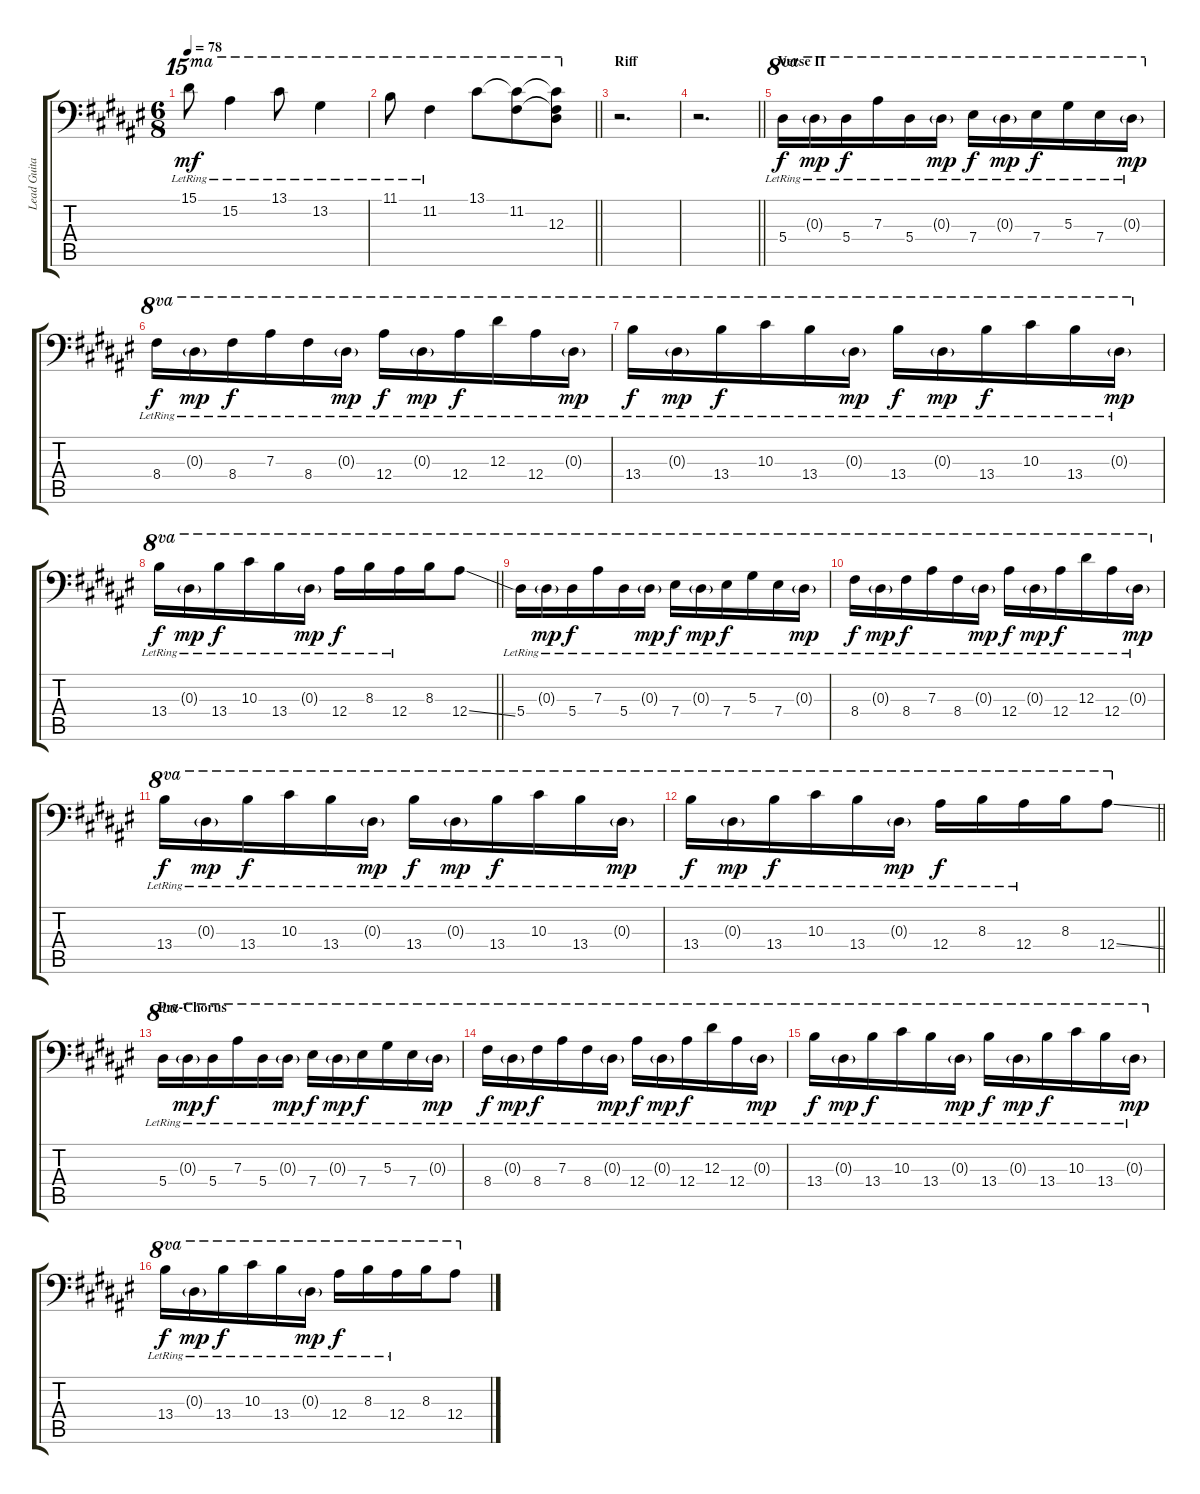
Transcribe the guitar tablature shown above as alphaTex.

\track ("Lead Guitar" "Lead Guita") {instrument distortionguitar}
\staff {score tabs}
\tuning (C4 G3 Eb3 Bb2 F2 Bb1) {hide}
\ts (6 8)
\tempo 78
\clef f4
\ks d#minor
15.1{lr}.8{ot 15ma dy mf} 15.2{lr}.4{ot 15ma} 13.1{lr}.8{ot 15ma} 13.2{lr}.4{ot 15ma} |
\barLineRight lightlight
11.1{lr}.8{ot 15ma} 11.2{lr}.4{ot 15ma} 13.1.8{ot 15ma} (13.1{t} 11.2).8{ot 15ma} (13.1{t} 11.2{t} 12.3).8{ot 15ma} |
\section ("" "Riff")
r.2{d} |
\barLineRight lightlight
r.2{d} |
\section ("" "Verse II")
5.4{lr}.16{ot 8va dy f volume 10} 0.3{g lr}.16{ot 8va dy mp} 5.4{lr}.16{ot 8va dy f} 7.3{lr}.16{ot 8va} 5.4{lr}.16{ot 8va} 0.3{g lr}.16{ot 8va dy mp} 7.4{lr}.16{ot 8va dy f} 0.3{g lr}.16{ot 8va dy mp} 7.4{lr}.16{ot 8va dy f} 5.3{lr}.16{ot 8va} 7.4{lr}.16{ot 8va} 0.3{g lr}.16{ot 8va dy mp} |
8.4{lr}.16{ot 8va dy f} 0.3{g lr}.16{ot 8va dy mp} 8.4{lr}.16{ot 8va dy f} 7.3{lr}.16{ot 8va} 8.4{lr}.16{ot 8va} 0.3{g lr}.16{ot 8va dy mp} 12.4{lr}.16{ot 8va dy f} 0.3{g lr}.16{ot 8va dy mp} 12.4{lr}.16{ot 8va dy f} 12.3{lr}.16{ot 8va} 12.4{lr}.16{ot 8va} 0.3{g lr}.16{ot 8va dy mp} |
13.4{lr}.16{ot 8va dy f} 0.3{g lr}.16{ot 8va dy mp} 13.4{lr}.16{ot 8va dy f} 10.3{lr}.16{ot 8va} 13.4{lr}.16{ot 8va} 0.3{g lr}.16{ot 8va dy mp} 13.4{lr}.16{ot 8va dy f} 0.3{g lr}.16{ot 8va dy mp} 13.4{lr}.16{ot 8va dy f} 10.3{lr}.16{ot 8va} 13.4{lr}.16{ot 8va} 0.3{g lr}.16{ot 8va dy mp} |
\barLineRight lightlight
13.4{lr}.16{ot 8va dy f} 0.3{g lr}.16{ot 8va dy mp} 13.4{lr}.16{ot 8va dy f} 10.3{lr}.16{ot 8va} 13.4{lr}.16{ot 8va} 0.3{g lr}.16{ot 8va dy mp} 12.4{lr}.16{ot 8va dy f} 8.3{lr}.16{ot 8va} 12.4{lr}.16{ot 8va} 8.3.16{ot 8va} 12.4{ss}.8{ot 8va} |
5.4{lr}.16{ot 8va} 0.3{g lr}.16{ot 8va dy mp} 5.4{lr}.16{ot 8va dy f} 7.3{lr}.16{ot 8va} 5.4{lr}.16{ot 8va} 0.3{g lr}.16{ot 8va dy mp} 7.4{lr}.16{ot 8va dy f} 0.3{g lr}.16{ot 8va dy mp} 7.4{lr}.16{ot 8va dy f} 5.3{lr}.16{ot 8va} 7.4{lr}.16{ot 8va} 0.3{g lr}.16{ot 8va dy mp} |
8.4{lr}.16{ot 8va dy f} 0.3{g lr}.16{ot 8va dy mp} 8.4{lr}.16{ot 8va dy f} 7.3{lr}.16{ot 8va} 8.4{lr}.16{ot 8va} 0.3{g lr}.16{ot 8va dy mp} 12.4{lr}.16{ot 8va dy f} 0.3{g lr}.16{ot 8va dy mp} 12.4{lr}.16{ot 8va dy f} 12.3{lr}.16{ot 8va} 12.4{lr}.16{ot 8va} 0.3{g lr}.16{ot 8va dy mp} |
13.4{lr}.16{ot 8va dy f} 0.3{g lr}.16{ot 8va dy mp} 13.4{lr}.16{ot 8va dy f} 10.3{lr}.16{ot 8va} 13.4{lr}.16{ot 8va} 0.3{g lr}.16{ot 8va dy mp} 13.4{lr}.16{ot 8va dy f} 0.3{g lr}.16{ot 8va dy mp} 13.4{lr}.16{ot 8va dy f} 10.3{lr}.16{ot 8va} 13.4{lr}.16{ot 8va} 0.3{g lr}.16{ot 8va dy mp} |
\barLineRight lightlight
13.4{lr}.16{ot 8va dy f} 0.3{g lr}.16{ot 8va dy mp} 13.4{lr}.16{ot 8va dy f} 10.3{lr}.16{ot 8va} 13.4{lr}.16{ot 8va} 0.3{g lr}.16{ot 8va dy mp} 12.4{lr}.16{ot 8va dy f} 8.3{lr}.16{ot 8va} 12.4{lr}.16{ot 8va} 8.3.16{ot 8va} 12.4{ss}.8{ot 8va} |
\section ("" "Pre-Chorus")
5.4{lr}.16{ot 8va} 0.3{g lr}.16{ot 8va dy mp} 5.4{lr}.16{ot 8va dy f} 7.3{lr}.16{ot 8va} 5.4{lr}.16{ot 8va} 0.3{g lr}.16{ot 8va dy mp} 7.4{lr}.16{ot 8va dy f} 0.3{g lr}.16{ot 8va dy mp} 7.4{lr}.16{ot 8va dy f} 5.3{lr}.16{ot 8va} 7.4{lr}.16{ot 8va} 0.3{g lr}.16{ot 8va dy mp} |
8.4{lr}.16{ot 8va dy f} 0.3{g lr}.16{ot 8va dy mp} 8.4{lr}.16{ot 8va dy f} 7.3{lr}.16{ot 8va} 8.4{lr}.16{ot 8va} 0.3{g lr}.16{ot 8va dy mp} 12.4{lr}.16{ot 8va dy f} 0.3{g lr}.16{ot 8va dy mp} 12.4{lr}.16{ot 8va dy f} 12.3{lr}.16{ot 8va} 12.4{lr}.16{ot 8va} 0.3{g lr}.16{ot 8va dy mp} |
13.4{lr}.16{ot 8va dy f} 0.3{g lr}.16{ot 8va dy mp} 13.4{lr}.16{ot 8va dy f} 10.3{lr}.16{ot 8va} 13.4{lr}.16{ot 8va} 0.3{g lr}.16{ot 8va dy mp} 13.4{lr}.16{ot 8va dy f} 0.3{g lr}.16{ot 8va dy mp} 13.4{lr}.16{ot 8va dy f} 10.3{lr}.16{ot 8va} 13.4{lr}.16{ot 8va} 0.3{g lr}.16{ot 8va dy mp} |
13.4{lr}.16{ot 8va dy f} 0.3{g lr}.16{ot 8va dy mp} 13.4{lr}.16{ot 8va dy f} 10.3{lr}.16{ot 8va} 13.4{lr}.16{ot 8va} 0.3{g lr}.16{ot 8va dy mp} 12.4{lr}.16{ot 8va dy f} 8.3{lr}.16{ot 8va} 12.4{lr}.16{ot 8va} 8.3.16{ot 8va} 12.4{ss}.8{ot 8va}
